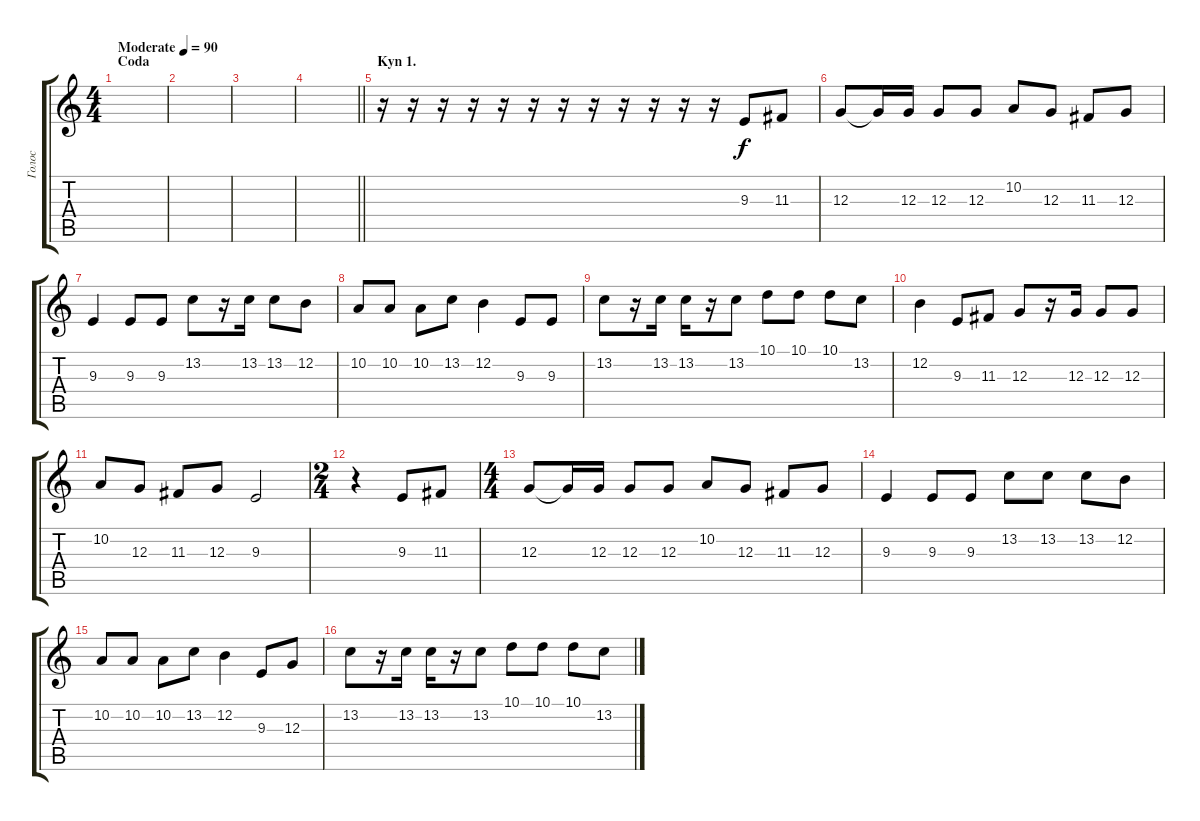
\track ("Голос" "Голос") {instrument lead2sawtooth}
\staff {score tabs}
\tuning (E4 B3 G3 D3 A2 E2) {hide}
\ts (4 4)
\section ("" "Coda")
\tempo (90 "Moderate")
\clef g2
\ks c
|
|
|
\barLineRight lightlight
|
\section ("" "Kyn 1.")
r.16 r.16 r.16 r.16 r.16 r.16 r.16 r.16 r.16 r.16 r.16 r.16 9.3.8 11.3.8 |
12.3.8 12.3{t}.16 12.3.16 12.3.8 12.3.8 10.2.8 12.3.8 11.3.8 12.3.8 |
9.3.4 9.3.8 9.3.8 13.2.8 r.16 13.2.16 13.2.8 12.2.8 |
10.2.8 10.2.8 10.2.8 13.2.8 12.2.4 9.3.8 9.3.8 |
13.2.8 r.16 13.2.16 13.2.16 r.16 13.2.8 10.1.8 10.1.8 10.1.8 13.2.8 |
12.2.4 9.3.8 11.3.8 12.3.8 r.16 12.3.16 12.3.8 12.3.8 |
10.2.8 12.3.8 11.3.8 12.3.8 9.3.2 |
\ts (2 4)
r.4 9.3.8 11.3.8 |
\ts (4 4)
12.3.8 12.3{t}.16 12.3.16 12.3.8 12.3.8 10.2.8 12.3.8 11.3.8 12.3.8 |
9.3.4 9.3.8 9.3.8 13.2.8 13.2.8 13.2.8 12.2.8 |
10.2.8 10.2.8 10.2.8 13.2.8 12.2.4 9.3.8 12.3.8 |
13.2.8 r.16 13.2.16 13.2.16 r.16 13.2.8 10.1.8 10.1.8 10.1.8 13.2.8
